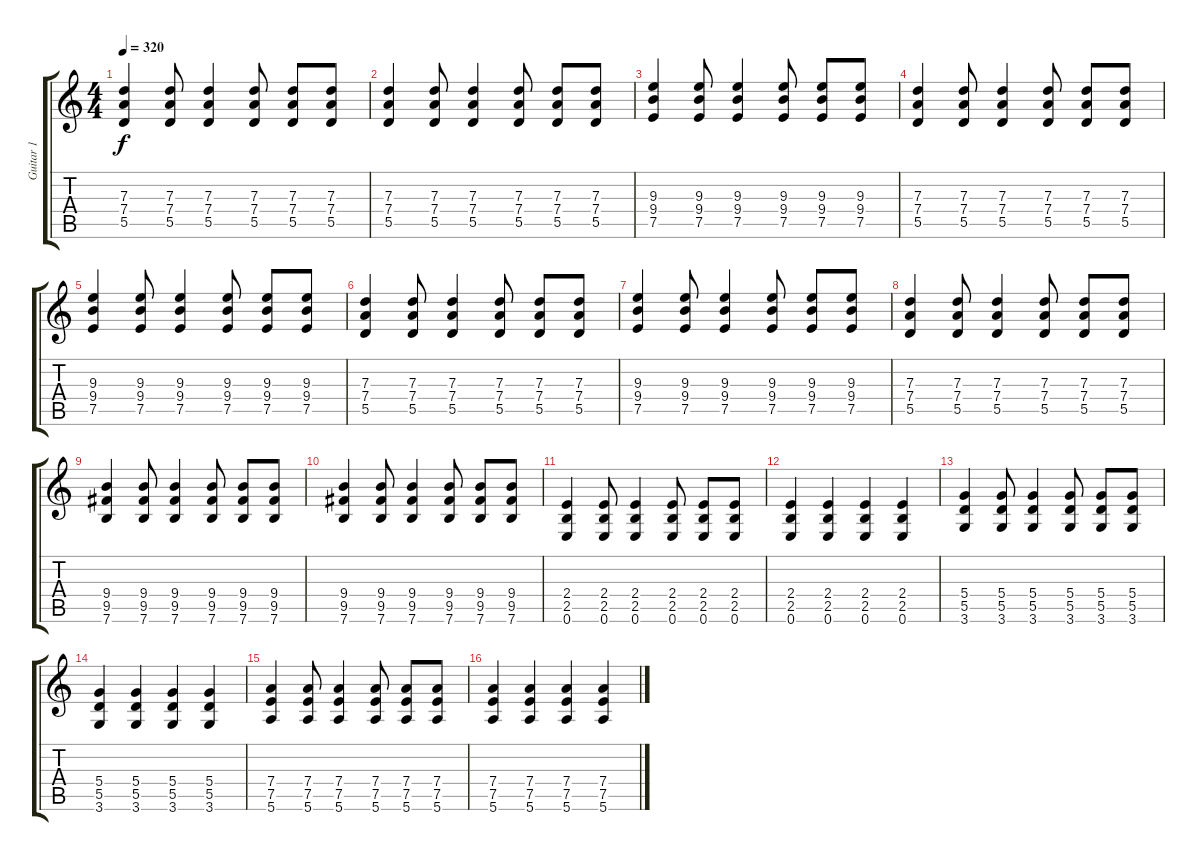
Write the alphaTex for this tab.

\track ("Guitar 1" "Guitar 1") {instrument distortionguitar}
\staff {score tabs}
\tuning (E4 B3 G3 D3 A2 E2) {hide}
\ts (4 4)
\tempo 320
\clef g2
\ks c
(7.3 7.4 5.5).4{dy f} (7.3 7.4 5.5).8 (7.3 7.4 5.5).4 (7.3 7.4 5.5).8 (7.3 7.4 5.5).8 (7.3 7.4 5.5).8 |
(7.3 7.4 5.5).4 (7.3 7.4 5.5).8 (7.3 7.4 5.5).4 (7.3 7.4 5.5).8 (7.3 7.4 5.5).8 (7.3 7.4 5.5).8 |
(9.3 9.4 7.5).4 (9.3 9.4 7.5).8 (9.3 9.4 7.5).4 (9.3 9.4 7.5).8 (9.3 9.4 7.5).8 (9.3 9.4 7.5).8 |
(7.3 7.4 5.5).4 (7.3 7.4 5.5).8 (7.3 7.4 5.5).4 (7.3 7.4 5.5).8 (7.3 7.4 5.5).8 (7.3 7.4 5.5).8 |
(9.3 9.4 7.5).4 (9.3 9.4 7.5).8 (9.3 9.4 7.5).4 (9.3 9.4 7.5).8 (9.3 9.4 7.5).8 (9.3 9.4 7.5).8 |
(7.3 7.4 5.5).4 (7.3 7.4 5.5).8 (7.3 7.4 5.5).4 (7.3 7.4 5.5).8 (7.3 7.4 5.5).8 (7.3 7.4 5.5).8 |
(9.3 9.4 7.5).4 (9.3 9.4 7.5).8 (9.3 9.4 7.5).4 (9.3 9.4 7.5).8 (9.3 9.4 7.5).8 (9.3 9.4 7.5).8 |
(7.3 7.4 5.5).4 (7.3 7.4 5.5).8 (7.3 7.4 5.5).4 (7.3 7.4 5.5).8 (7.3 7.4 5.5).8 (7.3 7.4 5.5).8 |
(9.4 9.5 7.6).4 (9.4 9.5 7.6).8 (9.4 9.5 7.6).4 (9.4 9.5 7.6).8 (9.4 9.5 7.6).8 (9.4 9.5 7.6).8 |
(9.4 9.5 7.6).4 (9.4 9.5 7.6).8 (9.4 9.5 7.6).4 (9.4 9.5 7.6).8 (9.4 9.5 7.6).8 (9.4 9.5 7.6).8 |
(2.4 2.5 0.6).4 (2.4 2.5 0.6).8 (2.4 2.5 0.6).4 (2.4 2.5 0.6).8 (2.4 2.5 0.6).8 (2.4 2.5 0.6).8 |
(2.4 2.5 0.6).4 (2.4 2.5 0.6).4 (2.4 2.5 0.6).4 (2.4 2.5 0.6).4 |
(5.4 5.5 3.6).4 (5.4 5.5 3.6).8 (5.4 5.5 3.6).4 (5.4 5.5 3.6).8 (5.4 5.5 3.6).8 (5.4 5.5 3.6).8 |
(5.4 5.5 3.6).4 (5.4 5.5 3.6).4 (5.4 5.5 3.6).4 (5.4 5.5 3.6).4 |
(7.4 7.5 5.6).4 (7.4 7.5 5.6).8 (7.4 7.5 5.6).4 (7.4 7.5 5.6).8 (7.4 7.5 5.6).8 (7.4 7.5 5.6).8 |
(7.4 7.5 5.6).4 (7.4 7.5 5.6).4 (7.4 7.5 5.6).4 (7.4 7.5 5.6).4
